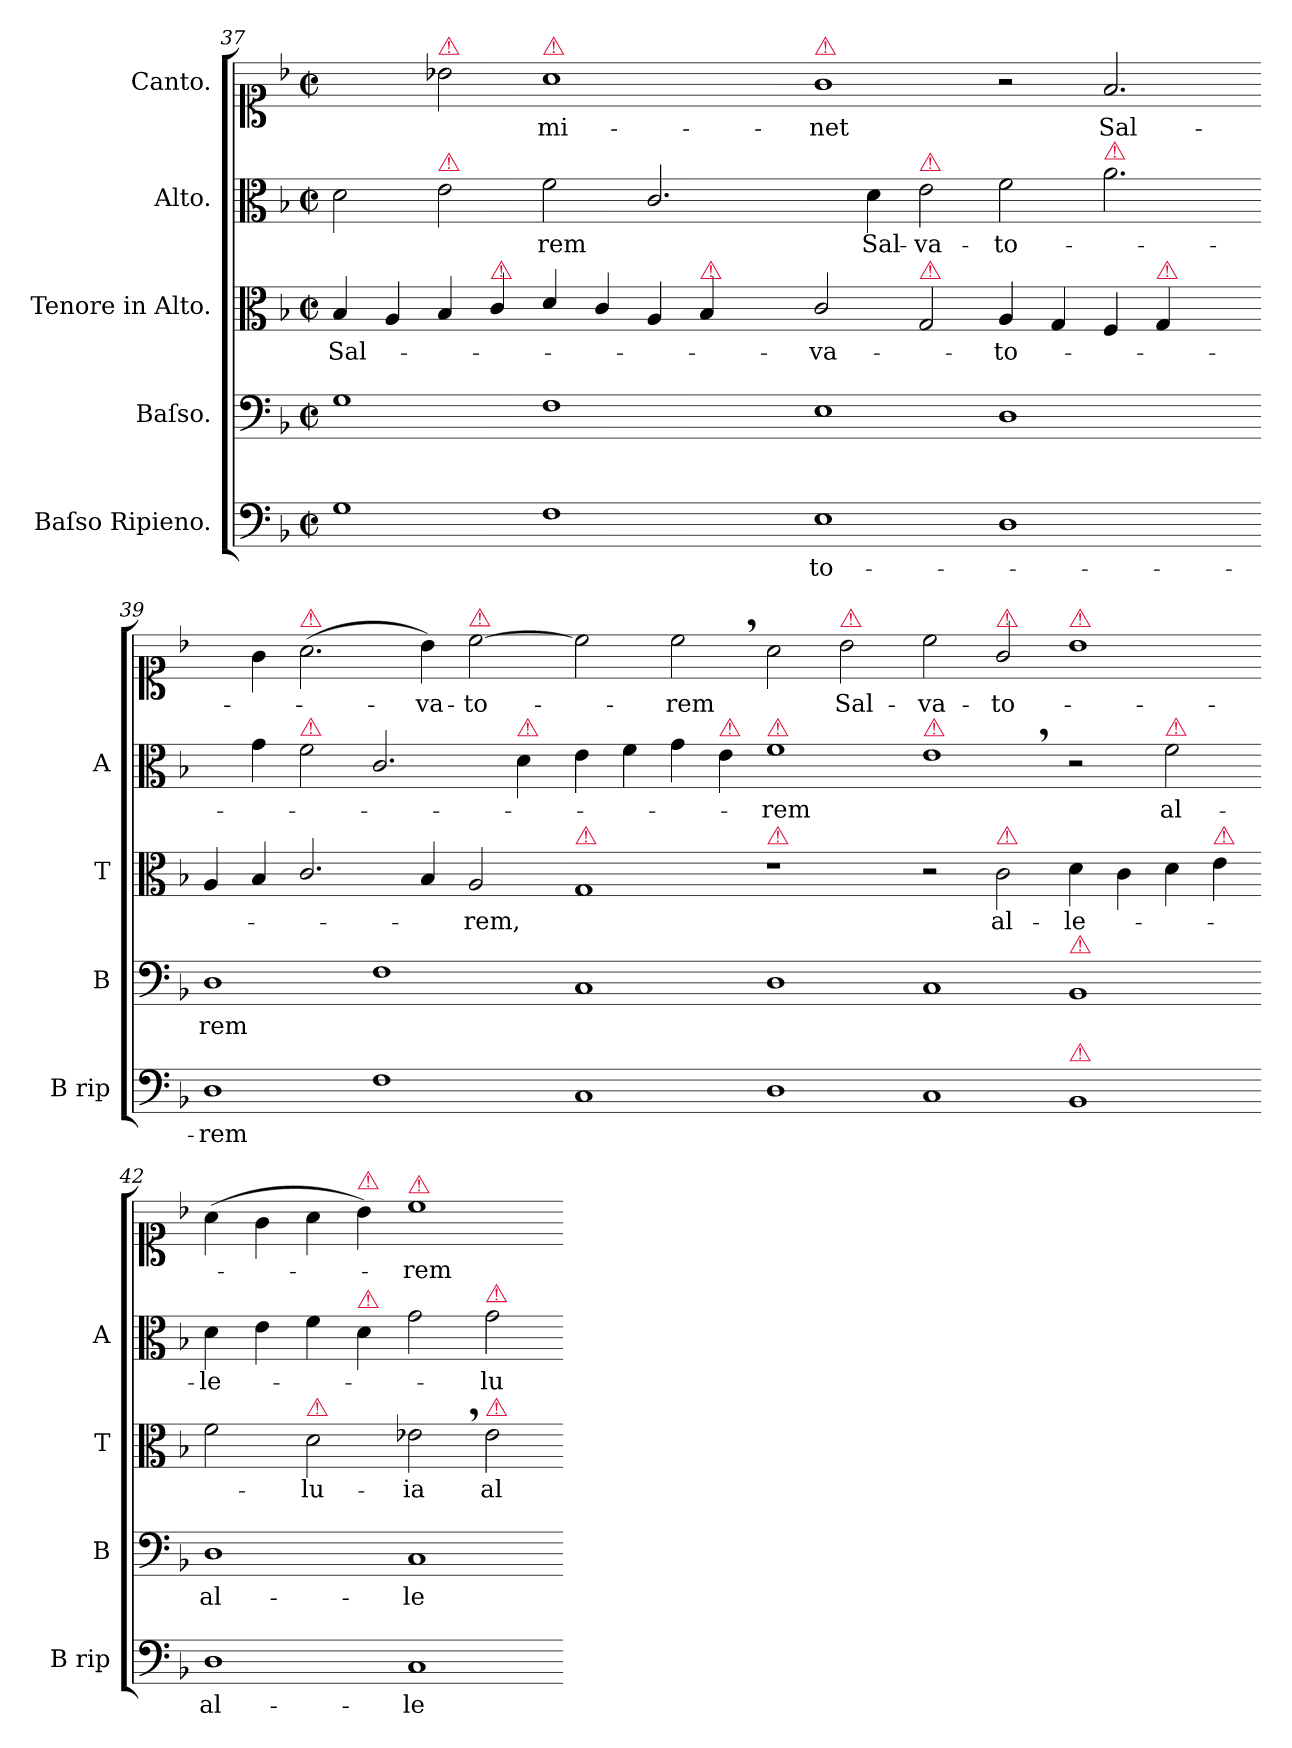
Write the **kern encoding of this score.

**kern	**text	**kern	**text	**kern	**text	**kern	**text	**kern	**text
*part5	*part5	*part4	*part4	*part3	*part3	*part2	*part2	*part1	*part1
*staff5	*staff5	*staff4	*staff4	*staff3	*staff3	*staff2	*staff2	*staff1	*staff1
*I"Baſso Ripieno.	*	*I"Baſso.	*	*I"Tenore in Alto.	*	*I"Alto.	*	*I"Canto.	*
*I'B rip	*	*I'B	*	*I'T	*	*I'A	*	*	*
*clefF4	*	*clefF4	*	*clefC3	*	*clefC3	*	*clefC1	*
*k[b-]	*	*k[b-]	*	*k[b-]	*	*k[b-]	*	*k[b-]	*
*M1/2	*	*M1/2	*	*M1/2	*	*M1/2	*	*M1/2	*
*met(c|)	*	*met(c|)	*	*met(c|)	*	*met(c|)	*	*met(c|)	*
=37	=37	=37	=37	=37	=37	=37	=37	=37	=37
1G	.	1G	.	4B-/	Sal-	2d\	.	2ryy	.
.	.	.	.	4A/	.	.	.	.	.
!	!	!	!	!	!	!	!	!LO:TX:a:color=crimson:t=⚠	!
!	!	!	!	!	!	!LO:TX:a:color=crimson:t=⚠	!	!	!
.	.	.	.	4B-/	.	2e\	.	2b-X\	.
!	!	!	!	!LO:TX:a:color=crimson:t=⚠	!	!	!	!	!
.	.	.	.	4c/	.	.	.	.	.
!	!	!	!	!	!	!	!	!LO:TX:a:color=crimson:t=⚠	!
1F	.	1F	.	4d/	.	2f\	-rem	1a	-mi-
.	.	.	.	4c/	.	.	.	.	.
.	.	.	.	4A/	.	2.c/	.	.	.
!	!	!	!	!LO:TX:a:color=crimson:t=⚠	!	!	!	!	!
.	.	.	.	4B-/	.	.	.	.	.
4ryy	.	4ryy	.	4ryy	.	.	.	4ryy	.
=38-	=38-	=38-	=38-	=38-	=38-	=38-	=38-	=38-	=38-
!	!	!	!	!	!	!	!	!LO:TX:a:color=crimson:t=⚠	!
1E	-to-	1E	.	2c/	-va-	4ryy	.	1g	-net
.	.	.	.	.	.	4d\	Sal-	.	.
!	!	!	!	!	!	!LO:TX:a:color=crimson:t=⚠	!	!	!
!	!	!	!	!LO:TX:a:color=crimson:t=⚠	!	!	!	!	!
.	.	.	.	2G/	.	2e\	-va-	.	.
1D	.	1D	.	4A/	-to-	2f\	-to-	2r	.
.	.	.	.	4G/	.	.	.	.	.
!	!	!	!	!	!	!LO:TX:a:color=crimson:t=⚠	!	!	!
.	.	.	.	4F/	.	2.a\	.	2.f/	Sal-
!	!	!	!	!LO:TX:a:color=crimson:t=⚠	!	!	!	!	!
.	.	.	.	4G/	.	.	.	.	.
4ryy	.	4ryy	.	4ryy	.	.	.	.	.
=39-	=39-	=39-	=39-	=39-	=39-	=39-	=39-	=39-	=39-
1D	-rem	1D	-rem	4A/	.	4ryy	.	4ryy	.
.	.	.	.	4B-/	.	4g\	.	4g\	.
!	!	!	!	!	!	!	!	!LO:TX:a:color=crimson:t=⚠	!
!	!	!	!	!	!	!LO:TX:a:color=crimson:t=⚠	!	!	!
.	.	.	.	2.c/	.	2f\	.	(>2.a\	.
1F	.	1F	.	.	.	2.c/	.	.	.
.	.	.	.	4B-/	.	.	.	4b-\)	-va-
!	!	!	!	!	!	!	!	!LO:TX:a:color=crimson:t=⚠	!
.	.	.	.	2A/	-rem,	.	.	[2cc\	-to-
!	!	!	!	!	!	!LO:TX:a:color=crimson:t=⚠	!	!	!
.	.	.	.	.	.	4d\	.	.	.
=40-	=40-	=40-	=40-	=40-	=40-	=40-	=40-	=40-	=40-
!	!	!	!	!LO:TX:a:color=crimson:t=⚠	!	!	!	!	!
1C	.	1C	.	1G	.	4e\	.	2cc\]	.
.	.	.	.	.	.	4f\	.	.	.
.	.	.	.	.	.	4g\	.	2cc,\	-rem
!	!	!	!	!	!	!LO:TX:a:color=crimson:t=⚠	!	!	!
.	.	.	.	.	.	4e\	.	.	.
!	!	!	!	!	!	!LO:TX:a:color=crimson:t=⚠	!	!	!
!	!	!	!	!LO:TX:a:color=crimson:t=⚠	!	!	!	!	!
1D	.	1D	.	1r	.	1f	-rem	2a\	.
!	!	!	!	!	!	!	!	!LO:TX:a:color=crimson:t=⚠	!
.	.	.	.	.	.	.	.	2b-\	Sal-
=41-	=41-	=41-	=41-	=41-	=41-	=41-	=41-	=41-	=41-
!	!	!	!	!	!	!LO:TX:a:color=crimson:t=⚠	!	!	!
1C	.	1C	.	2r	.	1e,	.	2cc\	-va-
!	!	!	!	!	!	!	!	!LO:TX:a:color=crimson:t=⚠	!
!	!	!	!	!LO:TX:a:color=crimson:t=⚠	!	!	!	!	!
.	.	.	.	2c\	al-	.	.	2g/	-to-
!	!	!	!	!	!	!	!	!LO:TX:a:color=crimson:t=⚠	!
!	!	!LO:TX:a:color=crimson:t=⚠	!	!	!	!	!	!	!
!LO:TX:a:color=crimson:t=⚠	!	!	!	!	!	!	!	!	!
1BB-	.	1BB-	.	4d\	-le-	2r	.	1b-	.
.	.	.	.	4c\	.	.	.	.	.
!	!	!	!	!	!	!LO:TX:a:color=crimson:t=⚠	!	!	!
.	.	.	.	4d\	.	2f\	al-	.	.
!	!	!	!	!LO:TX:a:color=crimson:t=⚠	!	!	!	!	!
.	.	.	.	4e\	.	.	.	.	.
=42-	=42-	=42-	=42-	=42-	=42-	=42-	=42-	=42-	=42-
1D	al-	1D	al-	2f\	.	4d\	-le-	(>4a\	.
.	.	.	.	.	.	4e\	.	4g\	.
!	!	!	!	!LO:TX:a:color=crimson:t=⚠	!	!	!	!	!
.	.	.	.	2d\	-lu-	4f\	.	4a\	.
!	!	!	!	!	!	!	!	!LO:TX:a:color=crimson:t=⚠	!
!	!	!	!	!	!	!LO:TX:a:color=crimson:t=⚠	!	!	!
.	.	.	.	.	.	4d\	.	4b-\)	.
!	!	!	!	!	!	!	!	!LO:TX:a:color=crimson:t=⚠	!
1C	-le-	1C	-le-	2e-X,\	-ia	2g\	.	1cc	-rem
!	!	!	!	!	!	!LO:TX:a:color=crimson:t=⚠	!	!	!
!	!	!	!	!LO:TX:a:color=crimson:t=⚠	!	!	!	!	!
.	.	.	.	2e-\	al-	2g\	-lu-	.	.
=-	=-	=-	=-	=-	=-	=-	=-	=-	=-
*-	*-	*-	*-	*-	*-	*-	*-	*-	*-
